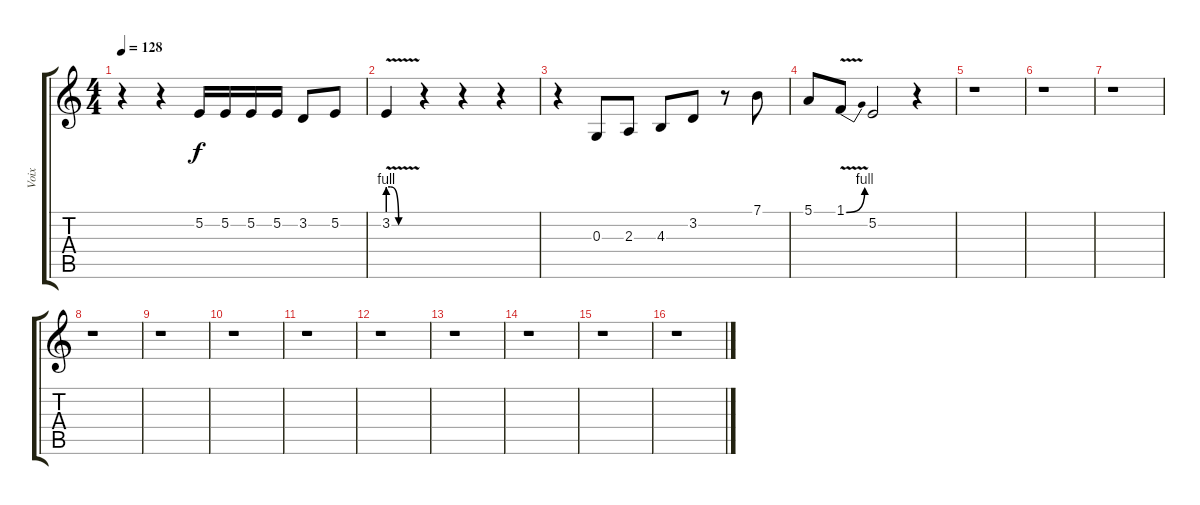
\track ("Voix" "Voix") {instrument reedorgan}
\staff {score tabs}
\tuning (E4 B3 G3 D3 A2 E2) {hide}
\ts (4 4)
\tempo 128
\clef g2
\ks c
r.4{dy f} r.4 5.2.16 5.2.16 5.2.16 5.2.16 3.2.8 5.2.8 |
3.2{be (custom 0 4 5 4 23 0 40 0 60 0) v}.4 r.4 r.4 r.4 |
r.4 0.3.8 2.3.8 4.3.8 3.2.8 r.8 7.1.8 |
5.1.8 1.1{be (bend 0 0 60 4) v}.8 5.2.2 r.4 |
r.1 |
r.1 |
r.1 |
r.1 |
r.1 |
r.1 |
r.1 |
r.1 |
r.1 |
r.1 |
r.1 |
r.1
